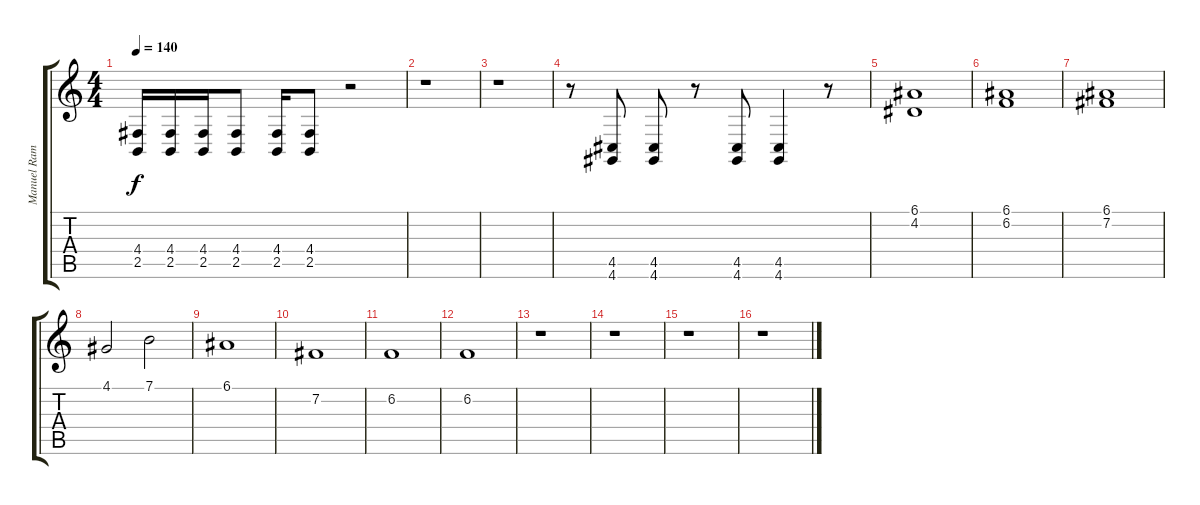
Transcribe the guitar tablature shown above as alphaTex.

\track ("Manuel Ramil" "Manuel Ram") {instrument stringensemble1}
\staff {score tabs}
\tuning (E4 B3 G3 D3 A2 E2) {hide}
\ts (4 4)
\tempo 140
\clef g2
\ks c
(4.4 2.5).16{dy f} (4.4 2.5).16 (4.4 2.5).16 (4.4 2.5).8 (4.4 2.5).16 (4.4 2.5).8 r.2 |
r.1 |
r.1 |
r.8 (4.5 4.6).8 (4.5 4.6).8 r.8 (4.5 4.6).8 (4.5 4.6).4 r.8 |
(6.1 4.2).1{volume 8} |
(6.1 6.2).1 |
(6.1 7.2).1 |
4.1.2 7.1.2 |
6.1.1 |
7.2.1 |
6.2.1 |
6.2.1 |
r.1 |
r.1 |
r.1 |
r.1
